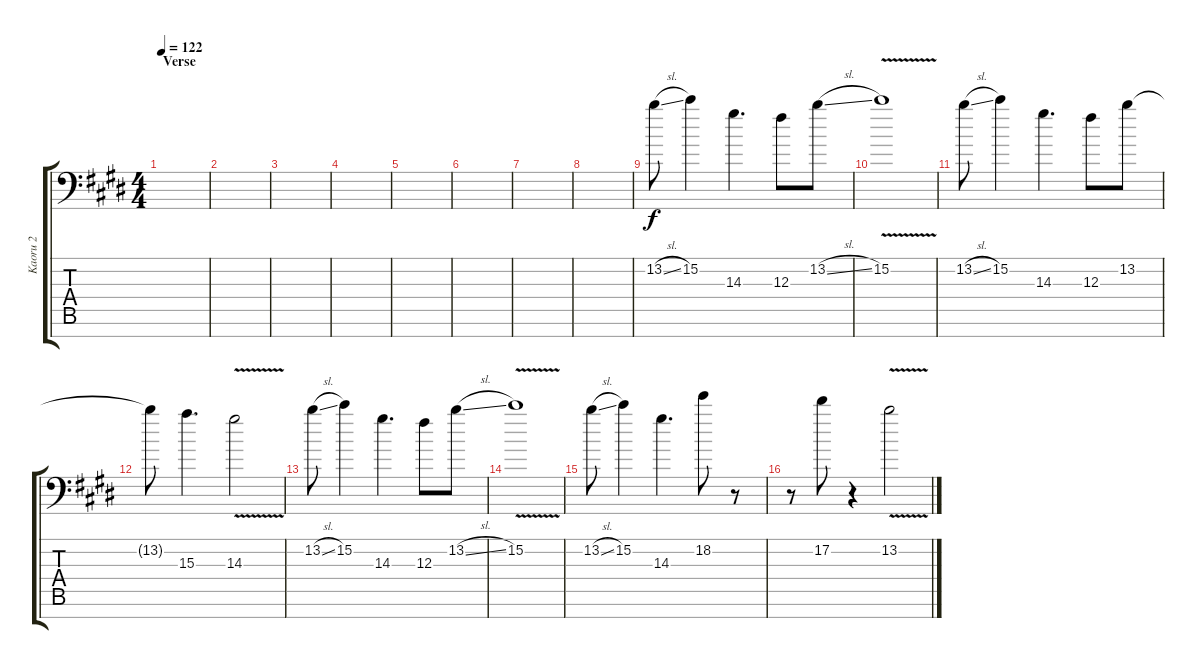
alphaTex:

\track ("Kaoru 2" "Kaoru 2") {instrument electricguitarjazz}
\staff {score tabs}
\tuning (Eb4 Bb3 Gb3 Db3 Ab2 Db2 Ab1) {hide}
\ts (4 4)
\section ("" "Verse")
\tempo 122
\clef f4
\ks c#minor
|
|
|
|
|
|
|
|
13.2{sl}.8 15.2.4 14.3.4{d} 12.3.8 13.2{sl}.8 |
15.2{v}.1 |
13.2{sl}.8 15.2.4 14.3.4{d} 12.3.8 13.2.8 |
13.2{t}.8 15.3.4{d} 14.3{v}.2 |
13.2{sl}.8 15.2.4 14.3.4{d} 12.3.8 13.2{sl}.8 |
15.2{v}.1 |
13.2{sl}.8 15.2.4 14.3.4{d} 18.2.8 r.8 |
r.8 17.2.8 r.4 13.2{v}.2
